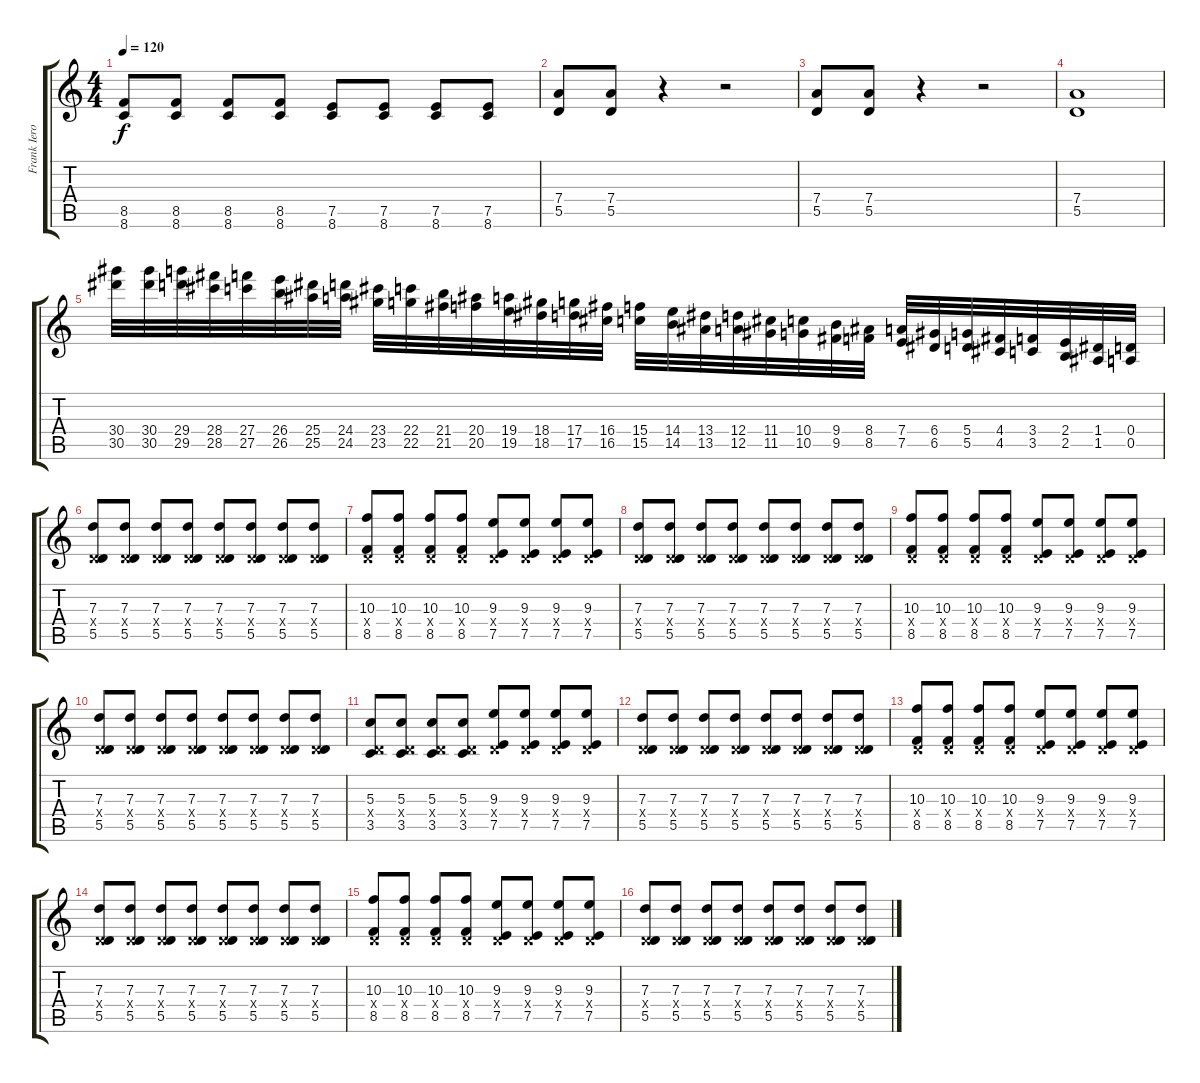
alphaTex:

\track ("Frank Iero" "Frank Iero") {instrument overdrivenguitar}
\staff {score tabs}
\tuning (E4 B3 G3 D3 A2 E2) {hide}
\ts (4 4)
\tempo 120
\clef g2
\ks c
(8.5 8.6).8{dy f} (8.5 8.6).8 (8.5 8.6).8 (8.5 8.6).8 (7.5 8.6).8 (7.5 8.6).8 (7.5 8.6).8 (7.5 8.6).8 |
(7.4 5.5).8 (7.4 5.5).8 r.4 r.2 |
(7.4 5.5).8 (7.4 5.5).8 r.4 r.2 |
(7.4 5.5).1 |
(30.4 30.5).32{instrument guitarfretnoise} (30.4 30.5).32 (29.4 29.5).32 (28.4 28.5).32 (27.4 27.5).32 (26.4 26.5).32 (25.4 25.5).32 (24.4 24.5).32 (23.4 23.5).32 (22.4 22.5).32 (21.4 21.5).32 (20.4 20.5).32 (19.4 19.5).32 (18.4 18.5).32 (17.4 17.5).32 (16.4 16.5).32 (15.4 15.5).32 (14.4 14.5).32 (13.4 13.5).32 (12.4 12.5).32 (11.4 11.5).32 (10.4 10.5).32 (9.4 9.5).32 (8.4 8.5).32 (7.4 7.5).32 (6.4 6.5).32 (5.4 5.5).32 (4.4 4.5).32 (3.4 3.5).32 (2.4 2.5).32 (1.4 1.5).32 (0.4 0.5).32 |
(7.3 0.4{x} 5.5).8{instrument overdrivenguitar} (7.3 0.4{x} 5.5).8 (7.3 0.4{x} 5.5).8 (7.3 0.4{x} 5.5).8 (7.3 0.4{x} 5.5).8 (7.3 0.4{x} 5.5).8 (7.3 0.4{x} 5.5).8 (7.3 0.4{x} 5.5).8 |
(10.3 0.4{x} 8.5).8 (10.3 0.4{x} 8.5).8 (10.3 0.4{x} 8.5).8 (10.3 0.4{x} 8.5).8 (9.3 0.4{x} 7.5).8 (9.3 0.4{x} 7.5).8 (9.3 0.4{x} 7.5).8 (9.3 0.4{x} 7.5).8 |
(7.3 0.4{x} 5.5).8 (7.3 0.4{x} 5.5).8 (7.3 0.4{x} 5.5).8 (7.3 0.4{x} 5.5).8 (7.3 0.4{x} 5.5).8 (7.3 0.4{x} 5.5).8 (7.3 0.4{x} 5.5).8 (7.3 0.4{x} 5.5).8 |
(10.3 0.4{x} 8.5).8 (10.3 0.4{x} 8.5).8 (10.3 0.4{x} 8.5).8 (10.3 0.4{x} 8.5).8 (9.3 0.4{x} 7.5).8 (9.3 0.4{x} 7.5).8 (9.3 0.4{x} 7.5).8 (9.3 0.4{x} 7.5).8 |
(7.3 0.4{x} 5.5).8 (7.3 0.4{x} 5.5).8 (7.3 0.4{x} 5.5).8 (7.3 0.4{x} 5.5).8 (7.3 0.4{x} 5.5).8 (7.3 0.4{x} 5.5).8 (7.3 0.4{x} 5.5).8 (7.3 0.4{x} 5.5).8 |
(5.3 0.4{x} 3.5).8 (5.3 0.4{x} 3.5).8 (5.3 0.4{x} 3.5).8 (5.3 0.4{x} 3.5).8 (9.3 0.4{x} 7.5).8 (9.3 0.4{x} 7.5).8 (9.3 0.4{x} 7.5).8 (9.3 0.4{x} 7.5).8 |
(7.3 0.4{x} 5.5).8 (7.3 0.4{x} 5.5).8 (7.3 0.4{x} 5.5).8 (7.3 0.4{x} 5.5).8 (7.3 0.4{x} 5.5).8 (7.3 0.4{x} 5.5).8 (7.3 0.4{x} 5.5).8 (7.3 0.4{x} 5.5).8 |
(10.3 0.4{x} 8.5).8 (10.3 0.4{x} 8.5).8 (10.3 0.4{x} 8.5).8 (10.3 0.4{x} 8.5).8 (9.3 0.4{x} 7.5).8 (9.3 0.4{x} 7.5).8 (9.3 0.4{x} 7.5).8 (9.3 0.4{x} 7.5).8 |
(7.3 0.4{x} 5.5).8 (7.3 0.4{x} 5.5).8 (7.3 0.4{x} 5.5).8 (7.3 0.4{x} 5.5).8 (7.3 0.4{x} 5.5).8 (7.3 0.4{x} 5.5).8 (7.3 0.4{x} 5.5).8 (7.3 0.4{x} 5.5).8 |
(10.3 0.4{x} 8.5).8 (10.3 0.4{x} 8.5).8 (10.3 0.4{x} 8.5).8 (10.3 0.4{x} 8.5).8 (9.3 0.4{x} 7.5).8 (9.3 0.4{x} 7.5).8 (9.3 0.4{x} 7.5).8 (9.3 0.4{x} 7.5).8 |
(7.3 0.4{x} 5.5).8 (7.3 0.4{x} 5.5).8 (7.3 0.4{x} 5.5).8 (7.3 0.4{x} 5.5).8 (7.3 0.4{x} 5.5).8 (7.3 0.4{x} 5.5).8 (7.3 0.4{x} 5.5).8 (7.3 0.4{x} 5.5).8
